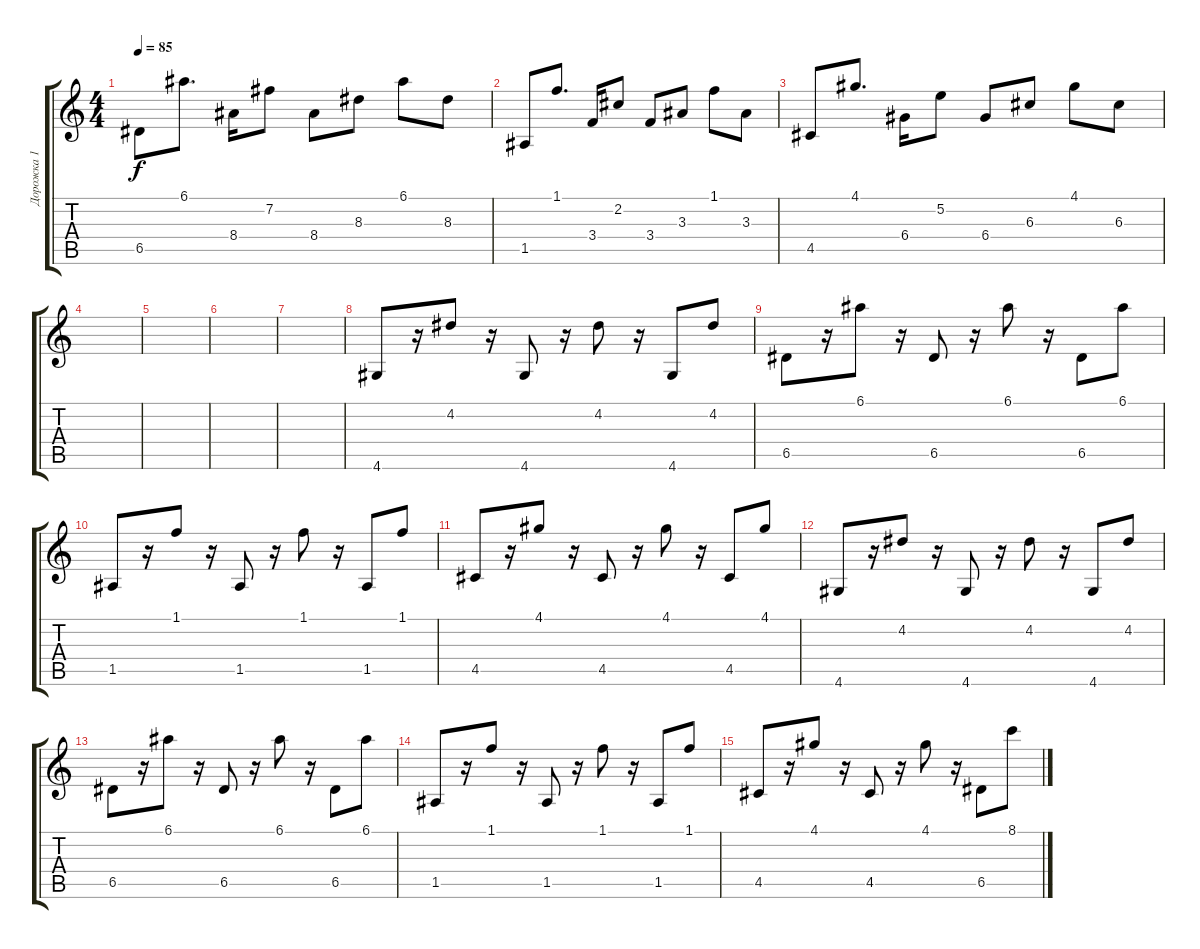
\track ("Дорожка 1" "Дорожка 1") {instrument acousticguitarsteel}
\staff {score tabs}
\tuning (E4 B3 G3 D3 A2 E2) {hide}
\ts (4 4)
\tempo 85
\clef g2
\ks c
6.5.8{dy f} 6.1.8{d} 8.4.16 7.2.8 8.4.8 8.3.8 6.1.8 8.3.8 |
1.5.8 1.1.8{d} 3.4.16 2.2.8 3.4.8 3.3.8 1.1.8 3.3.8 |
4.5.8 4.1.8{d} 6.4.16 5.2.8 6.4.8 6.3.8 4.1.8 6.3.8 |
|
|
|
|
4.6.8 r.16 4.2.8 r.16 4.6.8 r.16 4.2.8 r.16 4.6.8 4.2.8 |
6.5.8 r.16 6.1.8 r.16 6.5.8 r.16 6.1.8 r.16 6.5.8 6.1.8 |
1.5.8 r.16 1.1.8 r.16 1.5.8 r.16 1.1.8 r.16 1.5.8 1.1.8 |
4.5.8 r.16 4.1.8 r.16 4.5.8 r.16 4.1.8 r.16 4.5.8 4.1.8 |
4.6.8 r.16 4.2.8 r.16 4.6.8 r.16 4.2.8 r.16 4.6.8 4.2.8 |
6.5.8 r.16 6.1.8 r.16 6.5.8 r.16 6.1.8 r.16 6.5.8 6.1.8 |
1.5.8 r.16 1.1.8 r.16 1.5.8 r.16 1.1.8 r.16 1.5.8 1.1.8 |
4.5.8 r.16 4.1.8 r.16 4.5.8 r.16 4.1.8 r.16 6.5.8 8.1.8
